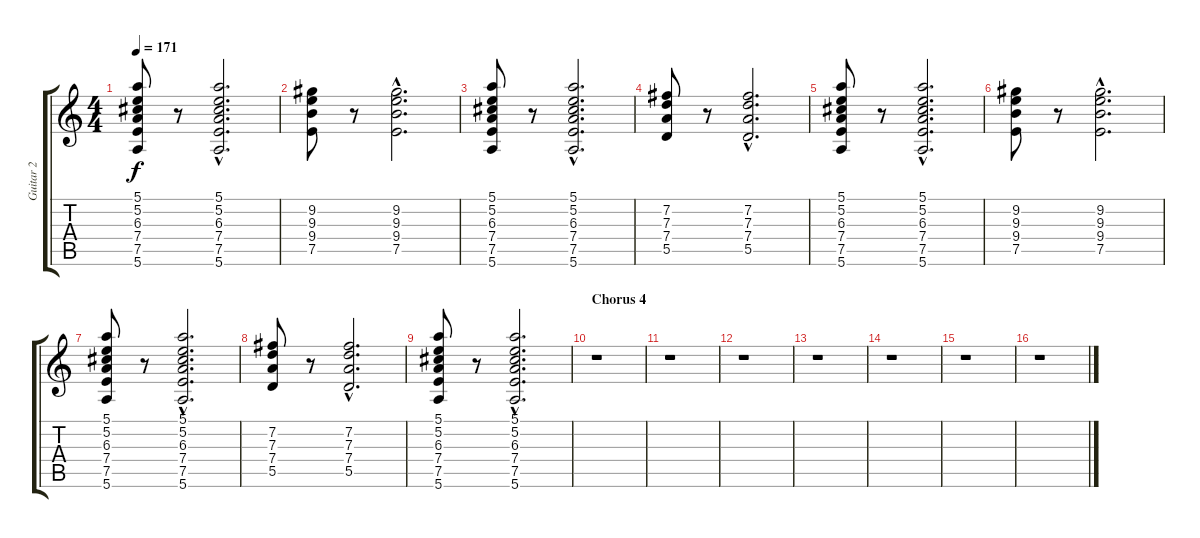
\track ("Guitar 2" "Guitar 2") {instrument overdrivenguitar}
\staff {score tabs}
\tuning (E4 B3 G3 D3 A2 E2) {hide}
\ts (4 4)
\tempo 171
\clef g2
\ks c
(5.1 5.2 6.3 7.4 7.5 5.6).8{dy f} r.8 (5.1{hac} 5.2{hac} 6.3{hac} 7.4{hac} 7.5{hac} 5.6{hac}).2{d} |
(9.2 9.3 9.4 7.5).8 r.8 (9.2{hac} 9.3{hac} 9.4{hac} 7.5{hac}).2{d} |
(5.1 5.2 6.3 7.4 7.5 5.6).8 r.8 (5.1{hac} 5.2{hac} 6.3{hac} 7.4{hac} 7.5{hac} 5.6{hac}).2{d} |
(7.2 7.3 7.4 5.5).8 r.8 (7.2{hac} 7.3{hac} 7.4{hac} 5.5{hac}).2{d} |
(5.1 5.2 6.3 7.4 7.5 5.6).8 r.8 (5.1{hac} 5.2{hac} 6.3{hac} 7.4{hac} 7.5{hac} 5.6{hac}).2{d} |
(9.2 9.3 9.4 7.5).8 r.8 (9.2{hac} 9.3{hac} 9.4{hac} 7.5{hac}).2{d} |
(5.1 5.2 6.3 7.4 7.5 5.6).8 r.8 (5.1{hac} 5.2{hac} 6.3{hac} 7.4{hac} 7.5{hac} 5.6{hac}).2{d} |
(7.2 7.3 7.4 5.5).8 r.8 (7.2{hac} 7.3{hac} 7.4{hac} 5.5{hac}).2{d} |
(5.1 5.2 6.3 7.4 7.5 5.6).8 r.8 (5.1{hac} 5.2{hac} 6.3{hac} 7.4{hac} 7.5{hac} 5.6{hac}).2{d} |
\section ("" "Chorus 4")
r.1 |
r.1 |
r.1 |
r.1 |
r.1 |
r.1 |
r.1
